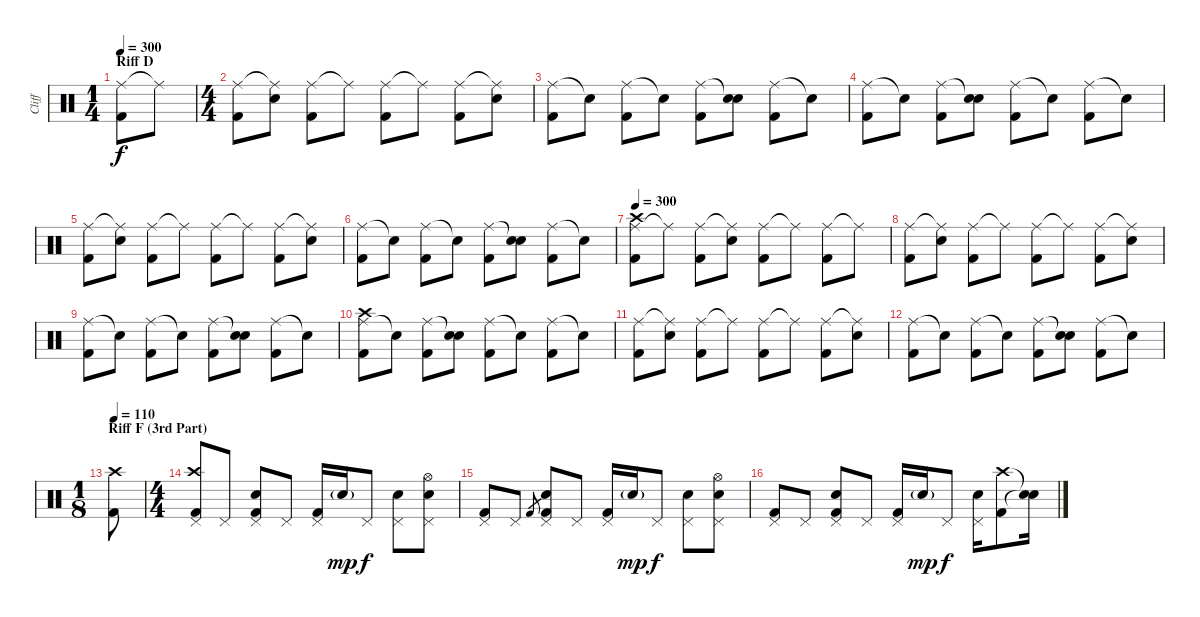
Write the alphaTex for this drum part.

\track ("Cliff" "Cliff") {instrument percussion}
\staff {score}
\articulation defaults
\ts (1 4)
\section ("" "Riff D")
\tempo 300
\clef neutral
\ks c
("Ride (middle)" "Kick (hit) 2").8{dy f} "Ride (middle)"{t}.8 |
\ts (4 4)
("Ride (middle)" "Kick (hit) 2").8 ("Ride (middle)"{t} "Snare (hit) 2").8 ("Ride (middle)" "Kick (hit) 2").8 "Ride (middle)"{t}.8 ("Ride (middle)" "Kick (hit) 2").8 "Ride (middle)"{t}.8 ("Ride (middle)" "Kick (hit) 2").8 ("Ride (middle)"{t} "Snare (hit) 2").8 |
("Ride (middle)" "Kick (hit) 2").8 "Snare (hit)"{t}.8 ("Ride (middle)" "Kick (hit) 2").8 "Snare (hit)"{t}.8 ("Ride (middle)" "Kick (hit) 2").8 ("Snare (hit)"{t} "Snare (hit) 2").8 ("Ride (middle)" "Kick (hit) 2").8 "Snare (hit)"{t}.8 |
("Ride (middle)" "Kick (hit) 2").8 "Snare (hit)"{t}.8 ("Ride (middle)" "Kick (hit) 2").8 ("Snare (hit)"{t} "Snare (hit) 2").8 ("Ride (middle)" "Kick (hit) 2").8 "Snare (hit)"{t}.8 ("Ride (middle)" "Kick (hit) 2").8 "Snare (hit)"{t}.8 |
("Ride (middle)" "Kick (hit) 2").8 ("Ride (middle)"{t} "Snare (hit) 2").8 ("Ride (middle)" "Kick (hit) 2").8 "Ride (middle)"{t}.8 ("Ride (middle)" "Kick (hit) 2").8 "Ride (middle)"{t}.8 ("Ride (middle)" "Kick (hit) 2").8 ("Ride (middle)"{t} "Snare (hit) 2").8 |
("Ride (middle)" "Kick (hit) 2").8 "Snare (hit)"{t}.8 ("Ride (middle)" "Kick (hit) 2").8 "Snare (hit)"{t}.8 ("Ride (middle)" "Kick (hit) 2").8 ("Snare (hit)"{t} "Snare (hit) 2").8 ("Ride (middle)" "Kick (hit) 2").8 "Snare (hit)"{t}.8 |
\tempo 300
("Ride (middle)" "Kick (hit) 2" "Crash high (hit)").8 "Ride (middle)"{t}.8 ("Ride (middle)" "Kick (hit) 2").8 ("Ride (middle)"{t} "Snare (hit) 2").8 ("Ride (middle)" "Kick (hit) 2").8 "Ride (middle)"{t}.8 ("Ride (middle)" "Kick (hit) 2").8 "Ride (middle)"{t}.8 |
("Ride (middle)" "Kick (hit) 2").8 ("Ride (middle)"{t} "Snare (hit) 2").8 ("Ride (middle)" "Kick (hit) 2").8 "Ride (middle)"{t}.8 ("Ride (middle)" "Kick (hit) 2").8 "Ride (middle)"{t}.8 ("Ride (middle)" "Kick (hit) 2").8 ("Ride (middle)"{t} "Snare (hit) 2").8 |
("Ride (middle)" "Kick (hit) 2").8 "Snare (hit)"{t}.8 ("Ride (middle)" "Kick (hit) 2").8 "Snare (hit)"{t}.8 ("Ride (middle)" "Kick (hit) 2").8 ("Snare (hit)"{t} "Snare (hit) 2").8 ("Ride (middle)" "Kick (hit) 2").8 "Snare (hit)"{t}.8 |
("Ride (middle)" "Kick (hit) 2" "Crash high (hit)").8 "Snare (hit)"{t}.8 ("Ride (middle)" "Kick (hit) 2").8 ("Snare (hit)"{t} "Snare (hit) 2").8 ("Ride (middle)" "Kick (hit) 2").8 "Snare (hit)"{t}.8 ("Ride (middle)" "Kick (hit) 2").8 "Snare (hit)"{t}.8 |
("Ride (middle)" "Kick (hit) 2").8 ("Ride (middle)"{t} "Snare (hit) 2").8 ("Ride (middle)" "Kick (hit) 2").8 "Ride (middle)"{t}.8 ("Ride (middle)" "Kick (hit) 2").8 "Ride (middle)"{t}.8 ("Ride (middle)" "Kick (hit) 2").8 ("Ride (middle)"{t} "Snare (hit) 2").8 |
("Ride (middle)" "Kick (hit) 2").8 "Snare (hit)"{t}.8 ("Ride (middle)" "Kick (hit) 2").8 "Snare (hit)"{t}.8 ("Ride (middle)" "Kick (hit) 2").8 ("Snare (hit)"{t} "Snare (hit) 2").8 ("Ride (middle)" "Kick (hit) 2").8 "Snare (hit)"{t}.8 |
\ts (1 8)
\section ("" "Riff F (3rd Part)")
\tempo 110
("Crash high (hit)" "Kick (hit) 2").8 |
\ts (4 4)
("Pedal Hi-Hat (hit)" "Kick (hit) 2" "Crash high (hit)").8 "Pedal Hi-Hat (hit)".8 ("Pedal Hi-Hat (hit)" "Snare (hit) 2" "Kick (hit) 2").8 "Pedal Hi-Hat (hit)".8 ("Pedal Hi-Hat (hit)" "Kick (hit) 2").16 "Snare (hit) 2"{g}.16{dy mp} "Pedal Hi-Hat (hit)".8{dy f} ("Pedal Hi-Hat (hit)" "Snare (hit) 2").8 ("Pedal Hi-Hat (hit)" "Snare (hit) 2" "Hi-Hat (open)").8 |
("Pedal Hi-Hat (hit)" "Kick (hit) 2").8 "Pedal Hi-Hat (hit)".8 "Kick (hit) 2".8{gr} ("Pedal Hi-Hat (hit)" "Snare (hit) 2" "Kick (hit) 2").8 "Pedal Hi-Hat (hit)".8 ("Pedal Hi-Hat (hit)" "Kick (hit) 2").16 "Snare (hit) 2"{g}.16{dy mp} "Pedal Hi-Hat (hit)".8{dy f} ("Pedal Hi-Hat (hit)" "Snare (hit) 2").8 ("Pedal Hi-Hat (hit)" "Snare (hit) 2" "Hi-Hat (open)").8 |
("Pedal Hi-Hat (hit)" "Kick (hit) 2").8 "Pedal Hi-Hat (hit)".8 ("Pedal Hi-Hat (hit)" "Snare (hit) 2" "Kick (hit) 2").8 "Pedal Hi-Hat (hit)".8 ("Pedal Hi-Hat (hit)" "Kick (hit) 2").16 "Snare (hit) 2"{g}.16{dy mp} "Pedal Hi-Hat (hit)".8{dy f} ("Pedal Hi-Hat (hit)" "Snare (hit) 2").16 ("Crash high (hit)" "Kick (hit) 2").8 ("Snare (hit)"{t} "Snare (hit)"{t}).16
